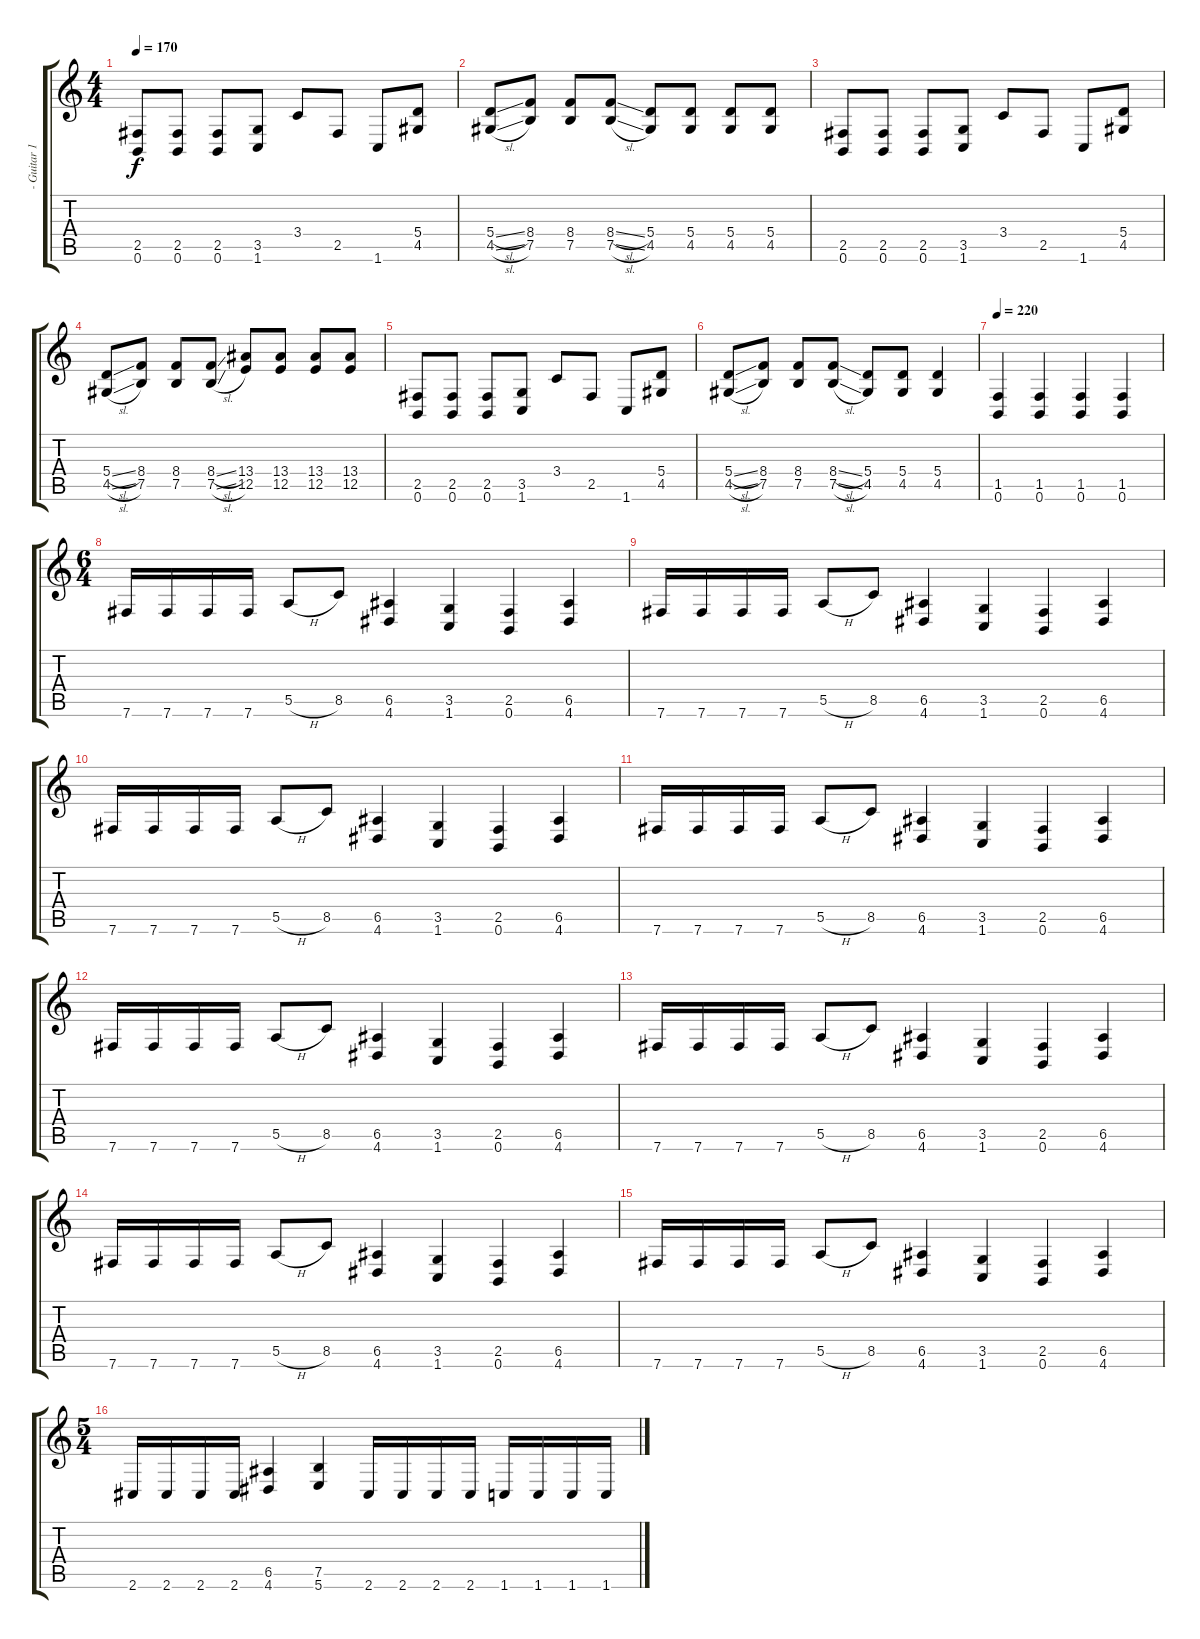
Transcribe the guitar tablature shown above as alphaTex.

\track ("- Guitar 1 -" "- Guitar 1") {instrument distortionguitar}
\staff {score tabs}
\tuning (B3 Gb3 D3 A2 E2 B1) {hide}
\ts (4 4)
\tempo 170
\clef g2
\ks c
(2.5 0.6).8{dy f} (2.5 0.6).8 (2.5 0.6).8 (3.5 1.6).8 3.4.8 2.5.8 1.6.8 (5.4 4.5).8 |
(5.4{sl} 4.5{sl}).8 (8.4 7.5).8 (8.4 7.5).8 (8.4{sl} 7.5{sl}).8 (5.4 4.5).8 (5.4 4.5).8 (5.4 4.5).8 (5.4 4.5).8 |
(2.5 0.6).8 (2.5 0.6).8 (2.5 0.6).8 (3.5 1.6).8 3.4.8 2.5.8 1.6.8 (5.4 4.5).8 |
(5.4{sl} 4.5{sl}).8 (8.4 7.5).8 (8.4 7.5).8 (8.4{sl} 7.5{sl}).8 (13.4 12.5).8 (13.4 12.5).8 (13.4 12.5).8 (13.4 12.5).8 |
(2.5 0.6).8 (2.5 0.6).8 (2.5 0.6).8 (3.5 1.6).8 3.4.8 2.5.8 1.6.8 (5.4 4.5).8 |
(5.4{sl} 4.5{sl}).8 (8.4 7.5).8 (8.4 7.5).8 (8.4{sl} 7.5{sl}).8 (5.4 4.5).8 (5.4 4.5).8 (5.4 4.5).4 |
\tempo 220
(1.5 0.6).4 (1.5 0.6).4 (1.5 0.6).4 (1.5 0.6).4 |
\ts (6 4)
7.6.16 7.6.16 7.6.16 7.6.16 5.5{h}.8 8.5.8 (6.5 4.6).4 (3.5 1.6).4 (2.5 0.6).4 (6.5 4.6).4 |
7.6.16 7.6.16 7.6.16 7.6.16 5.5{h}.8 8.5.8 (6.5 4.6).4 (3.5 1.6).4 (2.5 0.6).4 (6.5 4.6).4 |
7.6.16 7.6.16 7.6.16 7.6.16 5.5{h}.8 8.5.8 (6.5 4.6).4 (3.5 1.6).4 (2.5 0.6).4 (6.5 4.6).4 |
7.6.16 7.6.16 7.6.16 7.6.16 5.5{h}.8 8.5.8 (6.5 4.6).4 (3.5 1.6).4 (2.5 0.6).4 (6.5 4.6).4 |
7.6.16 7.6.16 7.6.16 7.6.16 5.5{h}.8 8.5.8 (6.5 4.6).4 (3.5 1.6).4 (2.5 0.6).4 (6.5 4.6).4 |
7.6.16 7.6.16 7.6.16 7.6.16 5.5{h}.8 8.5.8 (6.5 4.6).4 (3.5 1.6).4 (2.5 0.6).4 (6.5 4.6).4 |
7.6.16 7.6.16 7.6.16 7.6.16 5.5{h}.8 8.5.8 (6.5 4.6).4 (3.5 1.6).4 (2.5 0.6).4 (6.5 4.6).4 |
7.6.16 7.6.16 7.6.16 7.6.16 5.5{h}.8 8.5.8 (6.5 4.6).4 (3.5 1.6).4 (2.5 0.6).4 (6.5 4.6).4 |
\ts (5 4)
2.6.16 2.6.16 2.6.16 2.6.16 (6.5 4.6).4 (7.5 5.6).4 2.6.16 2.6.16 2.6.16 2.6.16 1.6.16 1.6.16 1.6.16 1.6.16
